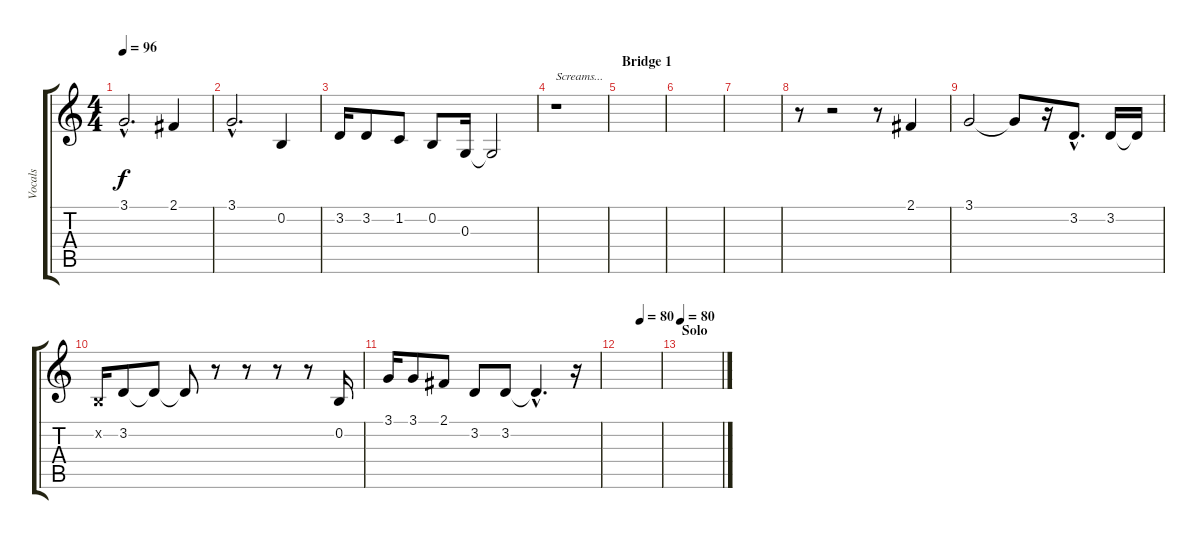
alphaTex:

\track ("Vocals" "Vocals") {instrument clarinet}
\staff {score tabs}
\tuning (E4 B3 G3 D3 A2 E2) {hide}
\ts (4 4)
\tempo 96
\clef g2
\ks c
3.1{hac}.2{d dy f} 2.1.4 |
3.1{hac}.2{d} 0.2.4 |
3.2.16 3.2.8 1.2.8 0.2.8 0.3.16 0.3{t}.2 |
r.1{txt "Screams..."} |
\section ("" "Bridge 1")
|
|
|
r.8 r.2 r.8 2.1.4 |
3.1.2 3.1{t}.8 r.16 3.2{hac}.8{d} 3.2.16 3.2{t}.16 |
0.2{x}.16 3.2.8 3.2{t}.8 3.2{t}.8 r.8 r.8 r.8 r.8 0.2.16 |
3.1.16 3.1.8 2.1.8 3.2.8 3.2.8 3.2{hac t}.4{d} r.16 |
\tempo (80 0.5)
|
\section ("" "Solo")
\tempo 80
